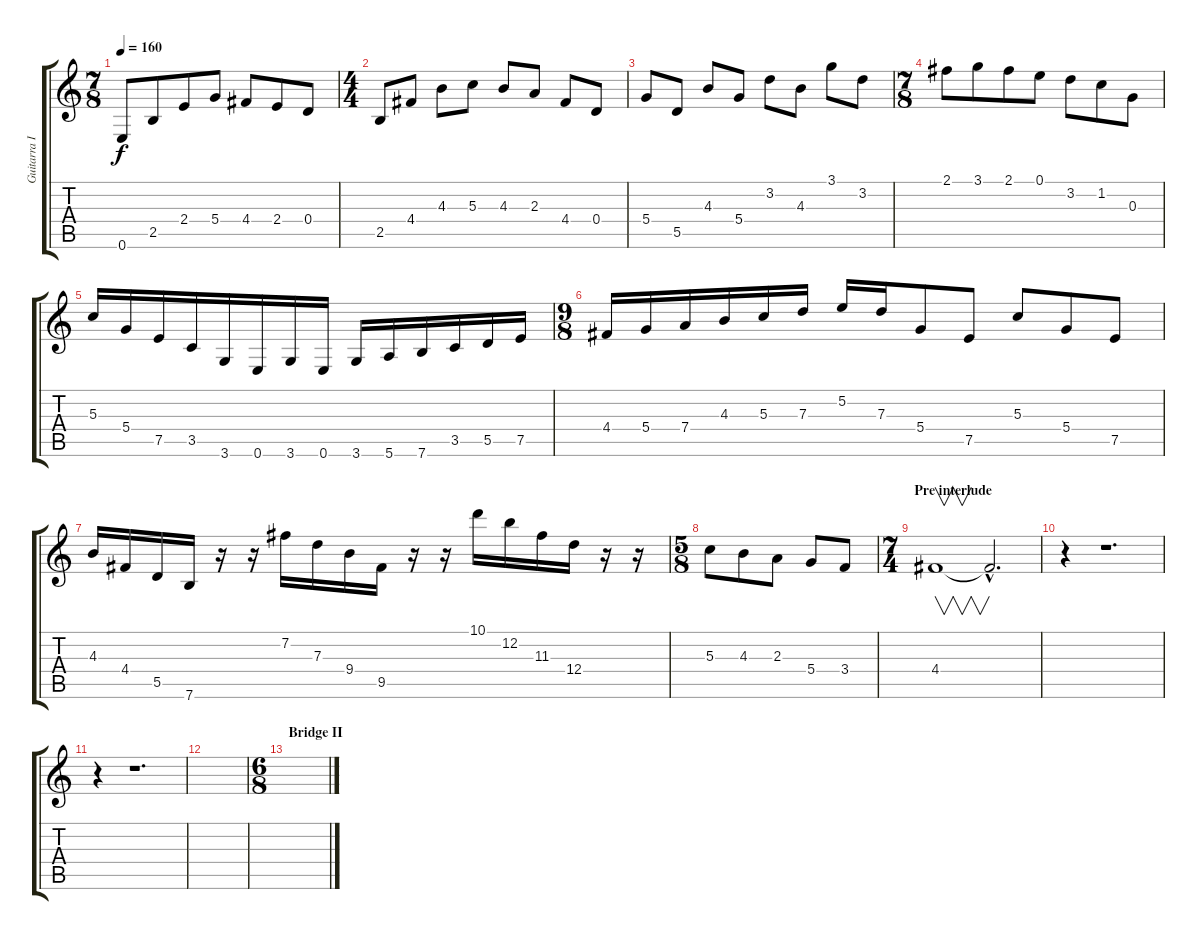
\track ("Guitarra II (Solos)" "Guitarra I") {instrument overdrivenguitar}
\staff {score tabs}
\tuning (E4 B3 G3 D3 A2 E2) {hide}
\ts (7 8)
\tempo 160
\clef g2
\ks c
0.6.8{dy f} 2.5.8 2.4.8 5.4.8 4.4.8 2.4.8 0.4.8 |
\ts (4 4)
2.5.8 4.4.8 4.3.8 5.3.8 4.3.8 2.3.8 4.4.8 0.4.8 |
5.4.8 5.5.8 4.3.8 5.4.8 3.2.8 4.3.8 3.1.8 3.2.8 |
\ts (7 8)
2.1.8 3.1.8 2.1.8 0.1.8 3.2.8 1.2.8 0.3.8 |
5.3.16 5.4.16 7.5.16 3.5.16 3.6.16 0.6.16 3.6.16 0.6.16 3.6.16 5.6.16 7.6.16 3.5.16 5.5.16 7.5.16 |
\ts (9 8)
4.4.16 5.4.16 7.4.16 4.3.16 5.3.16 7.3.16 5.2.16 7.3.16 5.4.8 7.5.8 5.3.8 5.4.8 7.5.8 |
4.3.16 4.4.16 5.5.16 7.6.16 r.16 r.16 7.2.16 7.3.16 9.4.16 9.5.16 r.16 r.16 10.1.16 12.2.16 11.3.16 12.4.16 r.16 r.16 |
\ts (5 8)
5.3.8 4.3.8 2.3.8 5.4.8 3.4.8 |
\ts (7 4)
\section ("" "Pre interlude")
4.4.1{v volume 0 instrument guitarharmonics} 4.4{hac t}.2{d} |
r.4 r.1{d} |
r.4{volume 13 instrument overdrivenguitar} r.1{d} |
|
\ts (6 8)
\section ("" "Bridge II")
